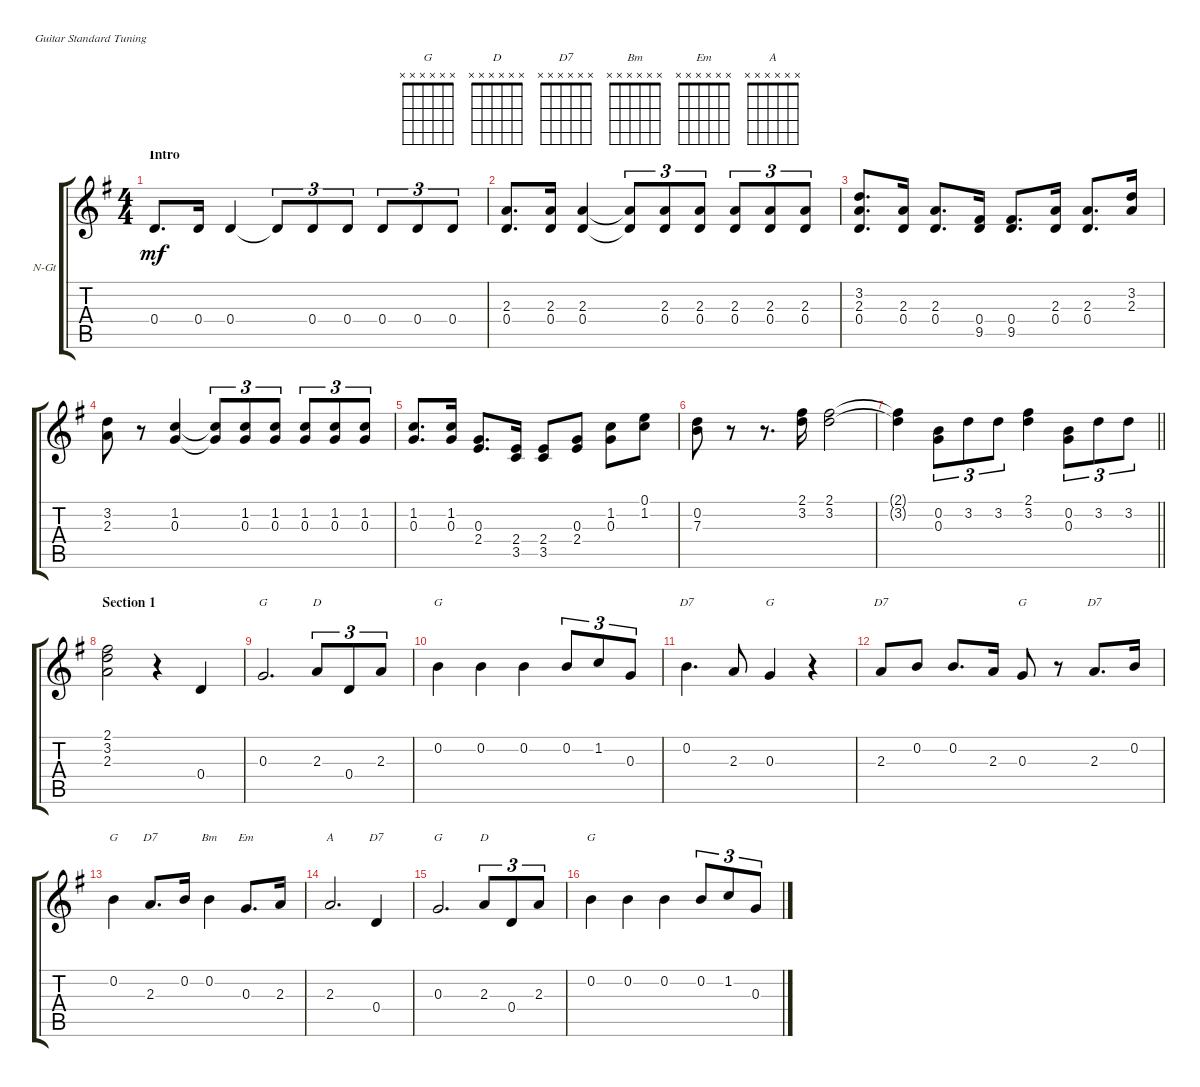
\bracketExtendMode groupsimilarinstruments
\firstSystemTrackNameOrientation horizontal
\otherSystemsTrackNameOrientation horizontal
\track ("Melody" "N-Gt") {instrument acousticguitarnylon}
\staff {score tabs}
\tuning (E4 B3 G3 D3 A2 E2)
\chord ("G" x x x x x x)
\chord ("D" x x x x x x)
\chord ("D7" x x x x x x)
\chord ("Bm" x x x x x x)
\chord ("Em" x x x x x x)
\chord ("A" x x x x x x)
\ts (4 4)
\section ("" "Intro")
\tempo (100 "Moderate" hide)
\clef g2
\ks g
0.4.8{d dy mf instrument acousticguitarnylon} 0.4.16 0.4.4 0.4{t}.8{tu (3 2)} 0.4.8{tu (3 2)} 0.4.8{tu (3 2)} 0.4.8{tu (3 2)} 0.4.8{tu (3 2)} 0.4.8{tu (3 2)} |
(0.4 2.3).8{d} (0.4 2.3).16 (0.4 2.3).4 (0.4{t} 2.3{t}).8{tu (3 2)} (0.4 2.3).8{tu (3 2)} (0.4 2.3).8{tu (3 2)} (0.4 2.3).8{tu (3 2)} (0.4 2.3).8{tu (3 2)} (0.4 2.3).8{tu (3 2)} |
(0.4 2.3 3.2).8{d} (0.4 2.3).16 (0.4 2.3).8{d} (0.4 9.5).16 (0.4 9.5).8{d} (0.4 2.3).16 (0.4 2.3).8{d} (3.2 2.3).16 |
(3.2 2.3).8 r.8 (0.3 1.2).4 (0.3{t} 1.2{t}).8{tu (3 2)} (0.3 1.2).8{tu (3 2)} (0.3 1.2).8{tu (3 2)} (0.3 1.2).8{tu (3 2)} (0.3 1.2).8{tu (3 2)} (0.3 1.2).8{tu (3 2)} |
(0.3 1.2).8{d} (0.3 1.2).16 (0.3 2.4).8{d} (3.5 2.4).16 (3.5 2.4).8 (2.4 0.3).8 (0.3 1.2).8 (1.2 0.1).8 |
(0.2 7.3).8 r.8 r.8{d} (3.2 2.1).16 (3.2 2.1).2 |
\barLineRight lightlight
(3.2{t} 2.1{t}).4 (0.3 0.2).8{tu (3 2)} 3.2.8{tu (3 2)} 3.2.8{tu (3 2)} (2.1 3.2).4 (0.3 0.2).8{tu (3 2)} 3.2.8{tu (3 2)} 3.2.8{tu (3 2)} |
\beaming (8 2 2 2 2)
\section ("" "Section 1")
(2.3 3.2 2.1).2 r.4 0.4.4{lyrics (0 "") lyrics (1 "") lyrics (2 "") lyrics (3 "") lyrics (4 "")} |
0.3.2{d ch "G" lyrics (0 "") lyrics (1 "") lyrics (2 "") lyrics (3 "") lyrics (4 "")} 2.3.8{tu (3 2) ch "D" lyrics (0 "") lyrics (1 "") lyrics (2 "") lyrics (3 "") lyrics (4 "")} 0.4.8{tu (3 2) lyrics (0 "") lyrics (1 "") lyrics (2 "") lyrics (3 "") lyrics (4 "")} 2.3.8{tu (3 2) lyrics (0 "") lyrics (1 "") lyrics (2 "") lyrics (3 "") lyrics (4 "")} |
0.2.4{ch "G" lyrics (0 "") lyrics (1 "") lyrics (2 "") lyrics (3 "") lyrics (4 "")} 0.2.4{lyrics (0 "") lyrics (1 "") lyrics (2 "") lyrics (3 "") lyrics (4 "")} 0.2.4{lyrics (0 "") lyrics (1 "") lyrics (2 "") lyrics (3 "") lyrics (4 "")} 0.2.8{tu (3 2) lyrics (0 "") lyrics (1 "") lyrics (2 "") lyrics (3 "") lyrics (4 "")} 1.2.8{tu (3 2) lyrics (0 "") lyrics (1 "") lyrics (2 "") lyrics (3 "") lyrics (4 "")} 0.3.8{tu (3 2) lyrics (0 "") lyrics (1 "") lyrics (2 "") lyrics (3 "") lyrics (4 "")} |
0.2.4{d ch "D7" lyrics (0 "") lyrics (1 "") lyrics (2 "") lyrics (3 "") lyrics (4 "")} 2.3.8{lyrics (0 "") lyrics (1 "") lyrics (2 "") lyrics (3 "") lyrics (4 "")} 0.3.4{ch "G" lyrics (0 "") lyrics (1 "") lyrics (2 "") lyrics (3 "") lyrics (4 "")} r.4 |
\scale
0.38829 2.3.8{ch "D7" lyrics (0 "") lyrics (1 "") lyrics (2 "") lyrics (3 "") lyrics (4 "")} 0.2.8{lyrics (0 "") lyrics (1 "") lyrics (2 "") lyrics (3 "") lyrics (4 "")} 0.2.8{d lyrics (0 "") lyrics (1 "") lyrics (2 "") lyrics (3 "") lyrics (4 "")} 2.3.16{lyrics (0 "") lyrics (1 "") lyrics (2 "") lyrics (3 "") lyrics (4 "")} 0.3.8{ch "G" lyrics (0 "") lyrics (1 "") lyrics (2 "") lyrics (3 "") lyrics (4 "")} r.8 2.3.8{d ch "D7" lyrics (0 "") lyrics (1 "") lyrics (2 "") lyrics (3 "") lyrics (4 "")} 0.2.16{lyrics (0 "") lyrics (1 "") lyrics (2 "") lyrics (3 "") lyrics (4 "")} |
0.2.4{ch "G" lyrics (0 "") lyrics (1 "") lyrics (2 "") lyrics (3 "") lyrics (4 "")} 2.3.8{d ch "D7" lyrics (0 "") lyrics (1 "") lyrics (2 "") lyrics (3 "") lyrics (4 "")} 0.2.16{lyrics (0 "") lyrics (1 "") lyrics (2 "") lyrics (3 "") lyrics (4 "")} 0.2.4{ch "Bm" lyrics (0 "") lyrics (1 "") lyrics (2 "") lyrics (3 "") lyrics (4 "")} 0.3.8{d ch "Em" lyrics (0 "") lyrics (1 "") lyrics (2 "") lyrics (3 "") lyrics (4 "")} 2.3.16{lyrics (0 "") lyrics (1 "") lyrics (2 "") lyrics (3 "") lyrics (4 "")} |
2.3.2{d ch "A" lyrics (0 "") lyrics (1 "") lyrics (2 "") lyrics (3 "") lyrics (4 "")} 0.4.4{ch "D7" lyrics (0 "") lyrics (1 "") lyrics (2 "") lyrics (3 "") lyrics (4 "")} |
0.3.2{d ch "G" lyrics (0 "") lyrics (1 "") lyrics (2 "") lyrics (3 "") lyrics (4 "")} 2.3.8{tu (3 2) ch "D" lyrics (0 "") lyrics (1 "") lyrics (2 "") lyrics (3 "") lyrics (4 "")} 0.4.8{tu (3 2) lyrics (0 "") lyrics (1 "") lyrics (2 "") lyrics (3 "") lyrics (4 "")} 2.3.8{tu (3 2) lyrics (0 "") lyrics (1 "") lyrics (2 "") lyrics (3 "") lyrics (4 "")} |
0.2.4{ch "G" lyrics (0 "") lyrics (1 "") lyrics (2 "") lyrics (3 "") lyrics (4 "")} 0.2.4{lyrics (0 "") lyrics (1 "") lyrics (2 "") lyrics (3 "") lyrics (4 "")} 0.2.4{lyrics (0 "") lyrics (1 "") lyrics (2 "") lyrics (3 "") lyrics (4 "")} 0.2.8{tu (3 2) lyrics (0 "") lyrics (1 "") lyrics (2 "") lyrics (3 "") lyrics (4 "")} 1.2.8{tu (3 2) lyrics (0 "") lyrics (1 "") lyrics (2 "") lyrics (3 "") lyrics (4 "")} 0.3.8{tu (3 2) lyrics (0 "") lyrics (1 "") lyrics (2 "") lyrics (3 "") lyrics (4 "")}
